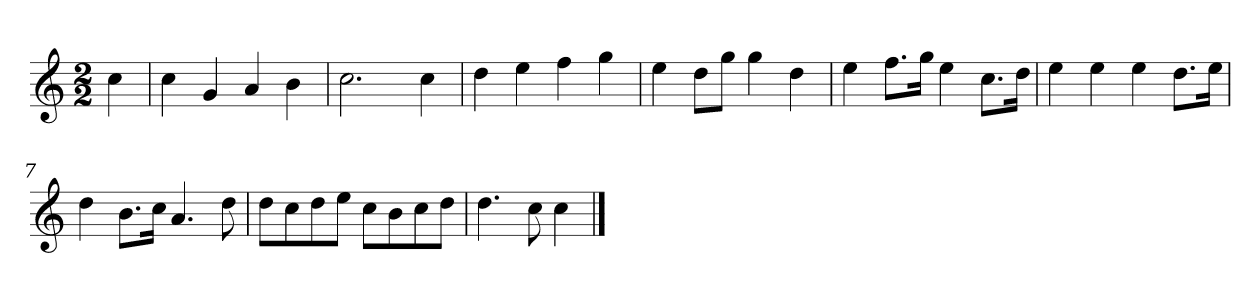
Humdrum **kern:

**kern
*part1
*staff1
*k[]
*M2/2
*MM120
=
4cc
=1
4cc
4g
4a
4b
=2
2.cc
4cc
=3
4dd
4ee
4ff
4gg
=4
4ee
8ddL
8ggJ
4gg
4dd
=5
4ee
8.ffL
16ggJk
4ee
8.ccL
16ddJk
=6
4ee
4ee
4ee
8.ddL
16eeJk
=7
4dd
8.bL
16ccJk
4.a
8dd
=8
8ddL
8cc
8dd
8eeJ
8ccL
8b
8cc
8ddJ
=9
4.dd
8cc
4cc
==
*-
